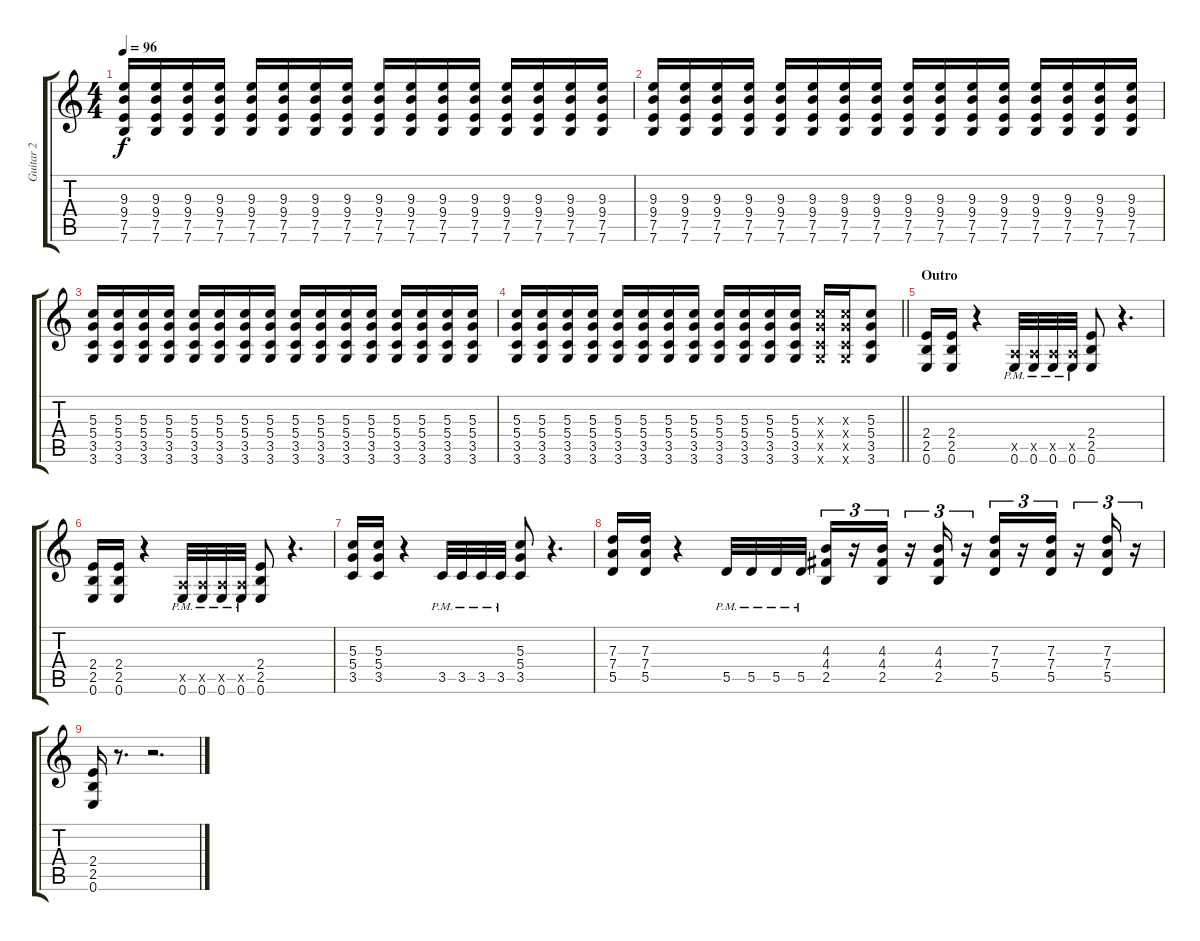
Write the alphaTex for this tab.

\track ("Guitar 2" "Guitar 2") {instrument overdrivenguitar}
\staff {score tabs}
\tuning (E4 B3 G3 D3 A2 E2) {hide}
\ts (4 4)
\tempo 96
\clef g2
\ks c
(9.3 9.4 7.5 7.6).16{dy f} (9.3 9.4 7.5 7.6).16 (9.3 9.4 7.5 7.6).16 (9.3 9.4 7.5 7.6).16 (9.3 9.4 7.5 7.6).16 (9.3 9.4 7.5 7.6).16 (9.3 9.4 7.5 7.6).16 (9.3 9.4 7.5 7.6).16 (9.3 9.4 7.5 7.6).16 (9.3 9.4 7.5 7.6).16 (9.3 9.4 7.5 7.6).16 (9.3 9.4 7.5 7.6).16 (9.3 9.4 7.5 7.6).16 (9.3 9.4 7.5 7.6).16 (9.3 9.4 7.5 7.6).16 (9.3 9.4 7.5 7.6).16 |
(9.3 9.4 7.5 7.6).16 (9.3 9.4 7.5 7.6).16 (9.3 9.4 7.5 7.6).16 (9.3 9.4 7.5 7.6).16 (9.3 9.4 7.5 7.6).16 (9.3 9.4 7.5 7.6).16 (9.3 9.4 7.5 7.6).16 (9.3 9.4 7.5 7.6).16 (9.3 9.4 7.5 7.6).16 (9.3 9.4 7.5 7.6).16 (9.3 9.4 7.5 7.6).16 (9.3 9.4 7.5 7.6).16 (9.3 9.4 7.5 7.6).16 (9.3 9.4 7.5 7.6).16 (9.3 9.4 7.5 7.6).16 (9.3 9.4 7.5 7.6).16 |
(5.3 5.4 3.5 3.6).16 (5.3 5.4 3.5 3.6).16 (5.3 5.4 3.5 3.6).16 (5.3 5.4 3.5 3.6).16 (5.3 5.4 3.5 3.6).16 (5.3 5.4 3.5 3.6).16 (5.3 5.4 3.5 3.6).16 (5.3 5.4 3.5 3.6).16 (5.3 5.4 3.5 3.6).16 (5.3 5.4 3.5 3.6).16 (5.3 5.4 3.5 3.6).16 (5.3 5.4 3.5 3.6).16 (5.3 5.4 3.5 3.6).16 (5.3 5.4 3.5 3.6).16 (5.3 5.4 3.5 3.6).16 (5.3 5.4 3.5 3.6).16 |
\barLineRight lightlight
(5.3 5.4 3.5 3.6).16 (5.3 5.4 3.5 3.6).16 (5.3 5.4 3.5 3.6).16 (5.3 5.4 3.5 3.6).16 (5.3 5.4 3.5 3.6).16 (5.3 5.4 3.5 3.6).16 (5.3 5.4 3.5 3.6).16 (5.3 5.4 3.5 3.6).16 (5.3 5.4 3.5 3.6).16 (5.3 5.4 3.5 3.6).16 (5.3 5.4 3.5 3.6).16 (5.3 5.4 3.5 3.6).16 (5.3{x} 5.4{x} 3.5{x} 3.6{x}).16 (5.3{x} 5.4{x} 3.5{x} 3.6{x}).16 (5.3 5.4 3.5 3.6).8 |
\section ("" "Outro")
(2.4 2.5 0.6).16 (2.4 2.5 0.6).16 r.4 (0.5{x} 0.6{pm}).32 (0.5{x} 0.6{pm}).32 (0.5{x} 0.6{pm}).32 (0.5{x} 0.6{pm}).32 (2.4 2.5 0.6).8 r.4{d} |
(2.4 2.5 0.6).16 (2.4 2.5 0.6).16 r.4 (0.5{x} 0.6{pm}).32 (0.5{x} 0.6{pm}).32 (0.5{x} 0.6{pm}).32 (0.5{x} 0.6{pm}).32 (2.4 2.5 0.6).8 r.4{d} |
(5.3 5.4 3.5).16 (5.3 5.4 3.5).16 r.4 3.5{pm}.32 3.5{pm}.32 3.5{pm}.32 3.5{pm}.32 (5.3 5.4 3.5).8 r.4{d} |
(7.3 7.4 5.5).16 (7.3 7.4 5.5).16 r.4 5.5{pm}.32 5.5{pm}.32 5.5{pm}.32 5.5{pm}.32 (4.3 4.4 2.5).16{tu (3 2)} r.16{tu (3 2)} (4.3 4.4 2.5).16{tu (3 2)} r.16{tu (3 2)} (4.3 4.4 2.5).16{tu (3 2)} r.16{tu (3 2)} (7.3 7.4 5.5).16{tu (3 2)} r.16{tu (3 2)} (7.3 7.4 5.5).16{tu (3 2)} r.16{tu (3 2)} (7.3 7.4 5.5).16{tu (3 2)} r.16{tu (3 2)} |
(2.4 2.5 0.6).16 r.8{d} r.2{d}
